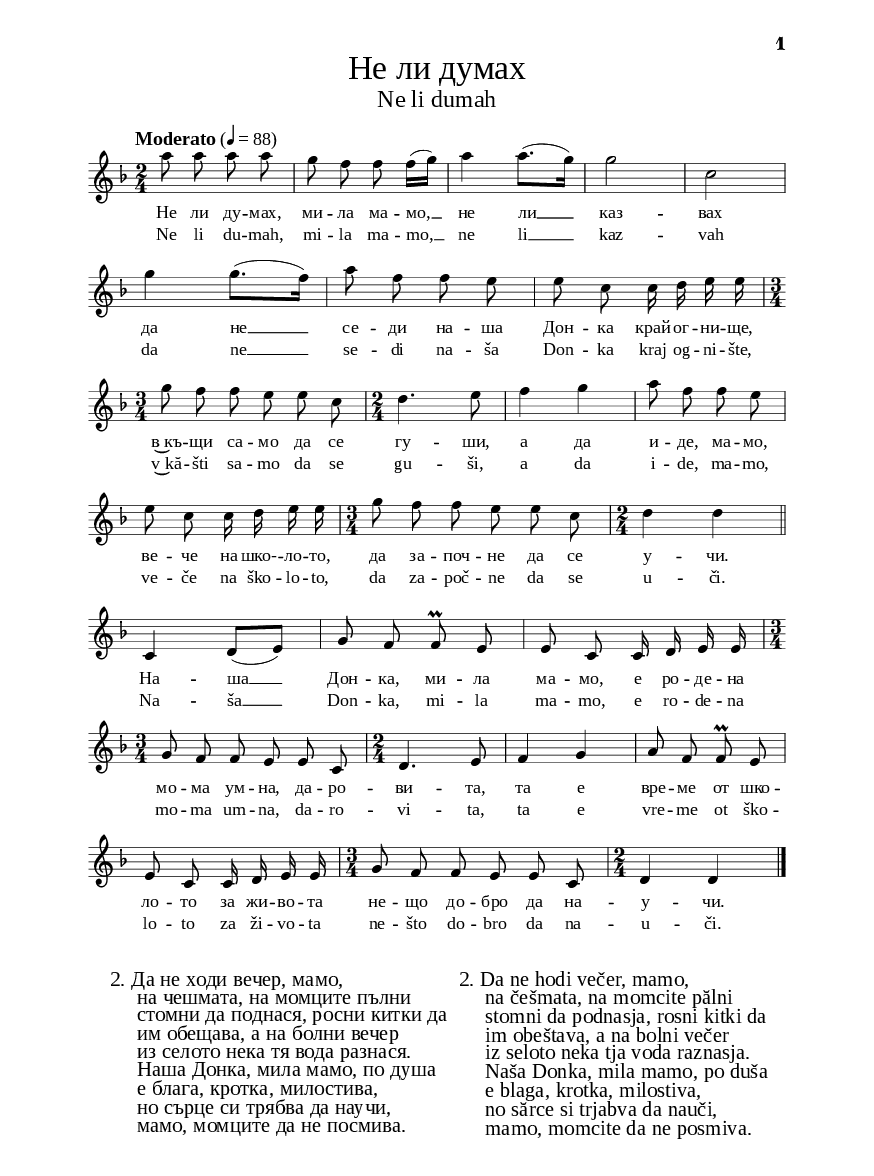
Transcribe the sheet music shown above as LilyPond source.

\version "2.24.3"

% include paper part and global functions
\include "include/globals.ily"

\bookpart {
  \label #'ref154
  \tocItem \markup "Не ли думах – Ne li dumah"
  \include "include/bookpart-paper.ily"
  \score {
    \include "include/score-layout.ily"

    \new Voice \absolute {
      \clef treble
      \key d \minor
      \time 2/4
      \tempoFunc "Moderato" 4 "88"
      \autoBeamOff

      a''8 a''8 a''8 a''8 | % 2
      g''8 f''8 f''8 f''16 [ ( g''16 ) ] | % 3
      a''4 a''8. [( g''16 )] | % 4
      g''2 | % 5
      c''2 \break | % 6
      g''4 g''8. [( f''16 )] | % 7
      a''8 f''8 f''8 e''8 | % 8
      e''8 c''8 c''16 d''16 e''16 e''16 \break | % 9
      \time 3/4  g''8 f''8 f''8 e''8 e''8 c''8 |
      \time 2/4  d''4. e''8 | % 11
      f''4 g''4 | % 12
      a''8 f''8 f''8 e''8 \break | % 13
      e''8 c''8 c''16 d''16 e''16 e''16 | % 14
      \time 3/4  g''8 f''8 f''8 e''8 e''8 c''8 | % 15
      \time 2/4  d''4 d''4 \bar "||"
      \break | % 16
      c'4 d'8 [( e'8 )] | % 17
      g'8 f'8 f'8\prall e'8 | % 18
      e'8 c'8 c'16 d'16 e'16 e'16 \break | % 19
      \time 3/4  g'8 f'8 f'8 e'8 e'8 c'8 |
      \time 2/4  d'4. e'8 | % 21
      f'4 g'4 | % 22
      a'8 f'8 f'8\prall e'8 \break | % 23
      e'8 c'8 c'16 d'16 e'16 e'16 | % 24
      \time 3/4  g'8 f'8 f'8 e'8 e'8 c'8 | % 25
      \time 2/4  d'4 d'4 \bar "|."
    }

    \addlyrics {
      Не ли ду
      -- мах, ми -- ла ма -- мо, __ не ли __ каз -- вах да
      не __ се -- ди на -- ша Дон -- ка край ог -- ни --
      ще, в~къ -- щи са -- мо да се гу -- ши, а да
      и -- де, ма -- мо, ве -- че на "шко-" -- ло -- то,
      да за -- поч -- не да се у -- чи. На -- ша __ Дон
      -- ка, ми -- ла ма -- мо, е ро -- де -- на мо --
      ма ум -- на, да -- ро -- ви -- та, та е вре --
      ме от шко -- ло -- то за жи -- во -- та не --
      що до -- бро да на -- у -- чи.
    }

    \addlyrics {
      Ne li du
      -- mah, mi -- la ma -- mo, __ ne li __ kaz -- vah da
      ne __ se -- di na -- ša Don -- ka kraj og -- ni --
      šte, v~kă -- šti sa -- mo da se gu -- ši, a da
      i -- de, ma -- mo, ve -- če na ško -- lo -- to,
      da za -- poč -- ne da se u -- či. Na -- ša __ Don
      -- ka, mi -- la ma -- mo, e ro -- de -- na mo --
      ma um -- na, da -- ro -- vi -- ta, ta e vre --
      me ot ško -- lo -- to za ži -- vo -- ta ne --
      što do -- bro da na -- u -- či.
    }

    \header {
      title = \titleFunc "Не ли думах" "Ne li dumah"
    }

    \midi{}

  } % score

  \markup \empty-two


  \markup \abs-fontsize #10 {

    \override #`(baseline-skip . ,bgCoupletBaselineSkip) % affects space between column lines
    \column {


      \line {   "   " 2. Да не ходи вечер, мамо, }

      \line {   "        " на чешмата, на момците пълни }

      \line {   "        " стомни да поднася, росни китки да }

      \line {   "        "  им обещава, а на болни вечер }

      \line {   "        " из селото нека тя вода разнася.}

      \line {   "        " Наша Донка, мила мамо, по душа }

      \line {   "        " е блага, кротка, милостива,}

      \line {   "        " но сърце си трябва да научи, }

      \line {   "        " мамо, момците да не посмива.}
    }

    \hspace #-2
    \override #`(baseline-skip . ,bgCoupletBaselineSkip) % affects space between column lines

    \column {

      \line {   "   " 2. Da ne hodi večer, mamo,}

      \line {   "        "  na češmata, na momcite pălni  }

      \line {   "        "stomni da podnasja, rosni kitki da }

      \line {   "        " im obeštava, a na bolni večer }

      \line {   "        " iz seloto neka tja voda raznasja.}

      \line {   "        " Naša Donka, mila mamo, po duša }

      \line {   "        " e blaga, krotka, milostiva,}

      \line {   "        " no sărce si trjabva da nauči,}

      \line {   "        "  mamo, momcite da ne posmiva.}

    } %column
  } % markup



  \markup \abs-fontsize #10 {

    \override #`(baseline-skip . ,bgCoupletBaselineSkip) % affects space between column lines
    \column {


      \line {   "   " 3. Сутрин рано на чешмата да отива,}

      \line {   "        " в бели менци, мамо, вода да налива}

      \line {   "        " бодра, весела, засмяна,}

      \line {   "        " с чиста, бяла риза, с хубава }

      \line {   "        " премяна. Та за пример тя да стане.}

      \line {   "        " Кой я види как работи из селото,}

      \line {   "        " как на всекиму помага,}

      \line {   "        " да обикне и да прояви доброто}

      \line {   "        " като тая душа блага.}
    }

    \hspace #-4
    \override #`(baseline-skip . ,bgCoupletBaselineSkip) % affects space between column lines

    \column {

      \line {   "   " 3. Sutrin rano na češmata da otiva,}

      \line {   "        " v beli menci, mamo, voda da naliva}

      \line {   "        " bodra, vesela, zasmjana,}

      \line {   "        " s čista, bjala riza, s hubava }

      \line {   "        " premjana. Ta za primer tja da stane.}

      \line {   "        " Koj ja vidi kak raboti iz seloto,}

      \line {   "        " kak na vsekimu pomaga,}

      \line {   "        " da obikne i da projavi dobroto}

      \line {   "        " kato taja duša blaga.}
    } %column
  } % markup

  \markup \empty-two




  % include foreign translation(s) of the song
  \version "2.24.3"

\markup \fill-line { \fontsize #deTitleFontSize "Habe ich es nicht gesagt" }
\markup \null
\markup \null
\markup \abs-fontsize #10 {
   \hspace #5
  \override #`(baseline-skip . ,deCoupletBaselineSkip)

  \column {

    \line {  1. Habe ich es nicht gesagt, liebe Mutter, habe ich nicht gesprochen,}


    \line  {   "   " dass unsere Donka nicht neben der Feuerstelle stehen}

    \line  {   "   " und nur zuhause herumsitzen soll,}

    \line  {   "   " sondern sie soll in die Schule gehen und beginnen zu lernen. }

    \line  {   "   " Unsere Donka, liebe Mutter, wurde klug und begabt geboren,}

    \line  {   "   " so dass es an der Zeit ist, }

    \line  {   "   "    in der Schule über das Leben etwas Gutes zu lernen.}

   \vspace #0.5
    \line { 2. Sie soll abends, liebe Mutter, nicht zum Brunnen gehen,}

    \line  {   "   " um den Jungen volle Krüge zu reichen,}

    \line  {   "   " ihnen taufrische Blumen zu versprechen,}

    \line  {   "   " sondern sie soll abends den Kranken Wasser hintragen.}

    \line  {   "   " Unsere Donka, liebe Mutter,}

    \line  {   "   " hat eine gute, sanftmütige und barmherzige Seele,}

    \line  {   "   " aber sie soll ihr Herz, Mutter, lehren,}

    \line  {   "   " die Jungen nicht zum Lächeln zu bringen.}
     \vspace #0.5

    \line { 3. Morgens in der Früh soll sie zum Brunnen gehen,}

    \line  {   "   " in weiße Kupferkrüge Wasser füllen,}

    \line  {   "   " in einer sauberen, weißen Bluse, mit einem schönen Gewand,}

    \line  {   "   " soll sie zum Vorbild werden.}

    \line  {   "   " Wer sie sieht, wie sie im Dorf arbeitet und wie sie jedem hilft,}

    \line  {   "   " beginne das Gute zu lieben und es kundzutun, }
    \line  {   "   " so wie diese gute Seele.}






  }
}


} % bookpart
